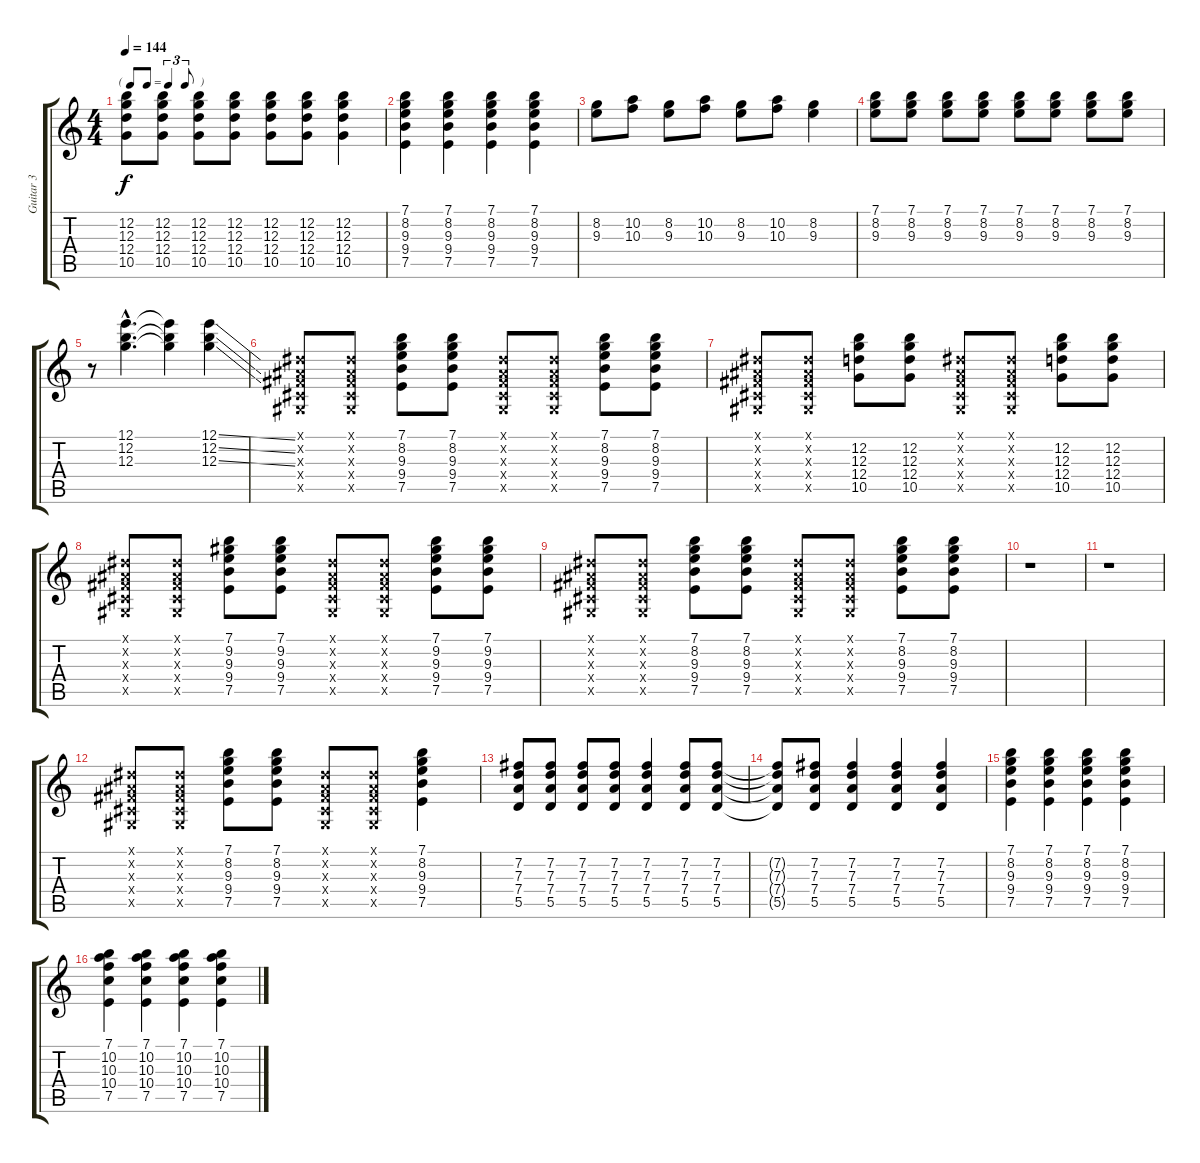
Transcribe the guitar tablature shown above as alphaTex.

\track ("Guitar 3" "Guitar 3") {instrument electricguitarclean}
\staff {score tabs}
\tuning (E4 B3 G3 D3 A2 E2) {hide}
\ts (4 4)
\tf triplet8th
\tempo 144
\clef g2
\ks c
(12.2 12.3 12.4 10.5).8{dy f} (12.2 12.3 12.4 10.5).8 (12.2 12.3 12.4 10.5).8 (12.2 12.3 12.4 10.5).8 (12.2 12.3 12.4 10.5).8 (12.2 12.3 12.4 10.5).8 (12.2 12.3 12.4 10.5).4 |
(7.1 8.2 9.3 9.4 7.5).4 (7.1 8.2 9.3 9.4 7.5).4 (7.1 8.2 9.3 9.4 7.5).4 (7.1 8.2 9.3 9.4 7.5).4 |
(8.2 9.3).8 (10.2 10.3).8 (8.2 9.3).8 (10.2 10.3).8 (8.2 9.3).8 (10.2 10.3).8 (8.2 9.3).4 |
(7.1 8.2 9.3).8 (7.1 8.2 9.3).8 (7.1 8.2 9.3).8 (7.1 8.2 9.3).8 (7.1 8.2 9.3).8 (7.1 8.2 9.3).8 (7.1 8.2 9.3).8 (7.1 8.2 9.3).8 |
r.8 (12.1{hac} 12.2{hac} 12.3{hac}).4{d} (12.1{t} 12.2{t} 12.3{t}).4 (12.1{ss} 12.2{ss} 12.3{ss}).4 |
(-1.1{x} -1.2{x} -1.3{x} -1.4{x} -1.5{x}).8 (-1.1{x} -1.2{x} -1.3{x} -1.4{x} -1.5{x}).8 (7.1 8.2 9.3 9.4 7.5).8 (7.1 8.2 9.3 9.4 7.5).8 (-1.1{x} -1.2{x} -1.3{x} -1.4{x} -1.5{x}).8 (-1.1{x} -1.2{x} -1.3{x} -1.4{x} -1.5{x}).8 (7.1 8.2 9.3 9.4 7.5).8 (7.1 8.2 9.3 9.4 7.5).8 |
(-1.1{x} -1.2{x} -1.3{x} -1.4{x} -1.5{x}).8 (-1.1{x} -1.2{x} -1.3{x} -1.4{x} -1.5{x}).8 (12.2 12.3 12.4 10.5).8 (12.2 12.3 12.4 10.5).8 (-1.1{x} -1.2{x} -1.3{x} -1.4{x} -1.5{x}).8 (-1.1{x} -1.2{x} -1.3{x} -1.4{x} -1.5{x}).8 (12.2 12.3 12.4 10.5).8 (12.2 12.3 12.4 10.5).8 |
(-1.1{x} -1.2{x} -1.3{x} -1.4{x} -1.5{x}).8 (-1.1{x} -1.2{x} -1.3{x} -1.4{x} -1.5{x}).8 (7.1 9.2 9.3 9.4 7.5).8 (7.1 9.2 9.3 9.4 7.5).8 (-1.1{x} -1.2{x} -1.3{x} -1.4{x} -1.5{x}).8 (-1.1{x} -1.2{x} -1.3{x} -1.4{x} -1.5{x}).8 (7.1 9.2 9.3 9.4 7.5).8 (7.1 9.2 9.3 9.4 7.5).8 |
(-1.1{x} -1.2{x} -1.3{x} -1.4{x} -1.5{x}).8 (-1.1{x} -1.2{x} -1.3{x} -1.4{x} -1.5{x}).8 (7.1 8.2 9.3 9.4 7.5).8 (7.1 8.2 9.3 9.4 7.5).8 (-1.1{x} -1.2{x} -1.3{x} -1.4{x} -1.5{x}).8 (-1.1{x} -1.2{x} -1.3{x} -1.4{x} -1.5{x}).8 (7.1 8.2 9.3 9.4 7.5).8 (7.1 8.2 9.3 9.4 7.5).8 |
r.1 |
r.1 |
(-1.1{x} -1.2{x} -1.3{x} -1.4{x} -1.5{x}).8 (-1.1{x} -1.2{x} -1.3{x} -1.4{x} -1.5{x}).8 (7.1 8.2 9.3 9.4 7.5).8 (7.1 8.2 9.3 9.4 7.5).8 (-1.1{x} -1.2{x} -1.3{x} -1.4{x} -1.5{x}).8 (-1.1{x} -1.2{x} -1.3{x} -1.4{x} -1.5{x}).8 (7.1 8.2 9.3 9.4 7.5).4 |
(7.2 7.3 7.4 5.5).8 (7.2 7.3 7.4 5.5).8 (7.2 7.3 7.4 5.5).8 (7.2 7.3 7.4 5.5).8 (7.2 7.3 7.4 5.5).4 (7.2 7.3 7.4 5.5).8 (7.2 7.3 7.4 5.5).8 |
(7.2{t} 7.3{t} 7.4{t} 5.5{t}).8 (7.2 7.3 7.4 5.5).8 (7.2 7.3 7.4 5.5).4 (7.2 7.3 7.4 5.5).4 (7.2 7.3 7.4 5.5).4 |
(7.1 8.2 9.3 9.4 7.5).4 (7.1 8.2 9.3 9.4 7.5).4 (7.1 8.2 9.3 9.4 7.5).4 (7.1 8.2 9.3 9.4 7.5).4 |
(7.1 10.2 10.3 10.4 7.5).4 (7.1 10.2 10.3 10.4 7.5).4 (7.1 10.2 10.3 10.4 7.5).4 (7.1 10.2 10.3 10.4 7.5).4
